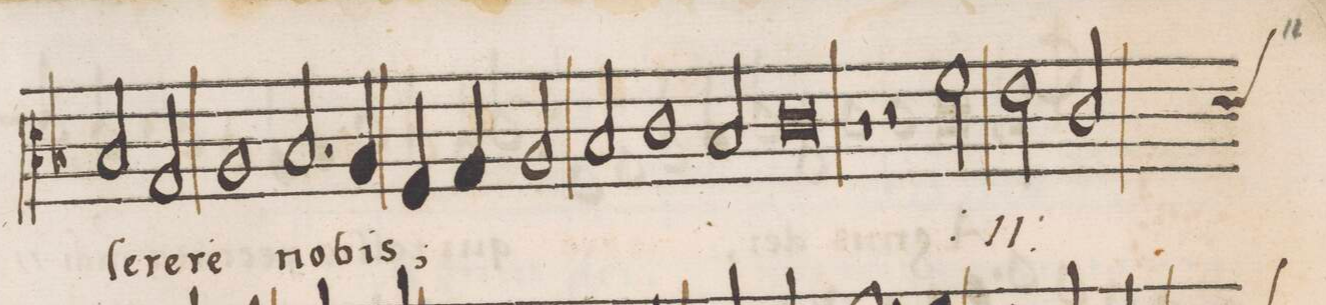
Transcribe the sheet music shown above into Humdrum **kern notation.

**kern	**text
*I"ALTVS	*
*clefC3	*
*k[b-]	*
*met(C|)	*
*M2/1	*
2B-/	-ſe-
2G/	-re-
=48-	=48-
1A	-re
2.B-/	no-
4A/	.
=49-	=49-
4F/	-bis;
4G/	.
2A/	.
2B-/	.
1c\	.
=50-	=50-
2B-/	.
0c	.
=51-	=51-
1r	.
=52-	=52-
2r	.
*	*ij
2f\	mi-
2e\	-ſe-
*custos:d	*
2c/	-re-
=53-	=53-
*-	*-
